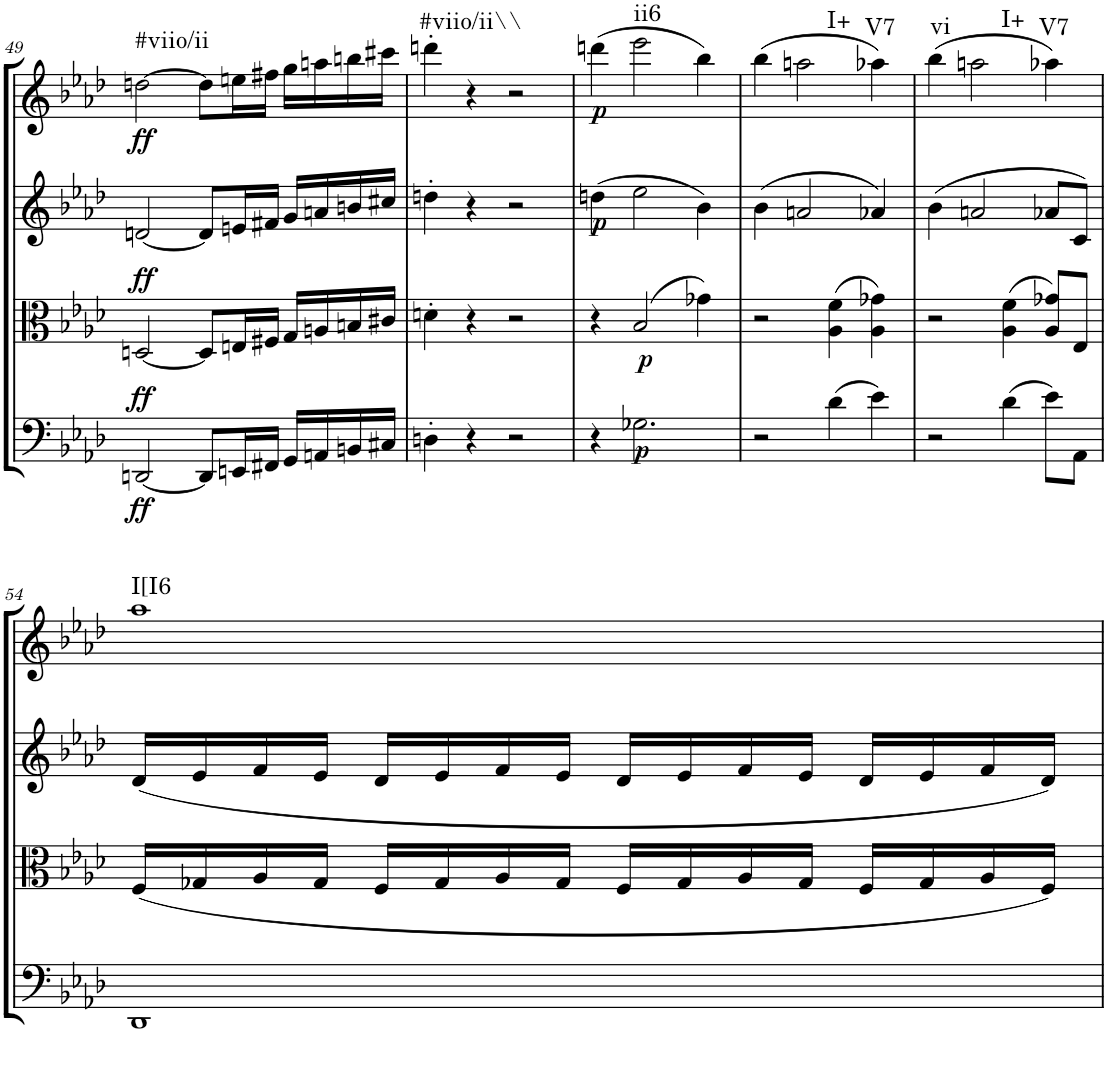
**kern	**dynam	**kern	**dynam	**kern	**dynam	**kern	**dynam	**harte
*part4	*part4	*part3	*part3	*part2	*part2	*part1	*part1	*part1
*staff4	*staff4	*staff3	*staff3	*staff2	*staff2	*staff1	*staff1	*
*I"Cello	*	*I"Viola	*	*I"2nd Violin	*	*I"1st Violin	*	*
*	*	*I'Vla	*	*I'Vln	*	*I'Vln	*	*
!!LO:PB:g=z
*clefF4	*	*clefC3	*	*clefG2	*	*clefG2	*	*
*k[b-e-a-d-]	*	*k[b-e-a-d-]	*	*k[b-e-a-d-]	*	*k[b-e-a-d-]	*	*
*M4/4	*	*M4/4	*	*M4/4	*	*M4/4	*	*
*met(c)	*	*met(c)	*	*met(c)	*	*met(c)	*	*
=49	=49	=49	=49	=49	=49	=49	=49	=49
!	!LO:DY:b	!	!	!	!	!	!	!
!	!LO:DY:n=1:a	!	!LO:DY:a	!	!	!	!LO:DY:b	!LO:H:kt=#viio/ii
[2DDn/	ff ff	[2Dn/	ff	[2dn/	.	[2ddn\	ff	N
8DD/L]	.	8D/L]	.	8d/L]	.	8dd\L]	.	.
16EEn/L	.	16En/L	.	16en/L	.	16een\L	.	.
16FF#X/JJ	.	16F#X/JJ	.	16f#X/JJ	.	16ff#X\JJ	.	.
16GG/LL	.	16G/LL	.	16g/LL	.	16gg\LL	.	.
16AAn/	.	16An/	.	16an/	.	16aan\	.	.
16BBn/	.	16Bn/	.	16bn/	.	16bbn\	.	.
16C#X/JJ	.	16c#X/JJ	.	16cc#X/JJ	.	16ccc#X\JJ	.	.
=50	=50	=50	=50	=50	=50	=50	=50	=50
!	!	!	!	!	!	!	!	!LO:H:kt=#viio/ii\\
4Dn'\	.	4dn'\	.	4ddn'\	.	4dddn'\	.	N
4r	.	4r	.	4r	.	4r	.	.
2r	.	2r	.	2r	.	2r	.	.
=51	=51	=51	=51	=51	=51	=51	=51	=51
!	!	!	!	!	!LO:DY:a	!	!LO:DY:a	!
4r	.	4r	.	(4ddn\	p	(4dddn\	p	.
!	!LO:DY:a	!	!LO:DY:b	!	!	!	!	!LO:H:kt=ii6
2.G-X\	p	(2B-/	p	2ee-\	.	2eee-\	.	N
.	.	4g-X\)	.	4b-\)	.	4bb-\)	.	.
=52	=52	=52	=52	=52	=52	=52	=52	=52
2r	.	2r	.	(4b-\	.	(4bb-\	.	.
!	!	!	!	!	!	!	!	!LO:H:kt=I+
.	.	.	.	2an/	.	2aan\	.	N
(4d-\	.	(4A-\ 4f\	.	.	.	.	.	.
!	!	!	!	!	!	!	!	!LO:H:kt=V7
4e-\)	.	4A-\ 4g-X\)	.	4a-X/)	.	4aa-X\)	.	N
=53	=53	=53	=53	=53	=53	=53	=53	=53
!	!	!	!	!	!	!	!	!LO:H:kt=vi
2r	.	2r	.	(4b-\	.	(4bb-\	.	N
!	!	!	!	!	!	!	!	!LO:H:kt=I+
.	.	.	.	2an/	.	2aan\	.	N
(4d-\	.	(4A-\ 4f\	.	.	.	.	.	.
!	!	!	!	!	!	!	!	!LO:H:kt=V7
8e-\L)	.	8A-/ 8g-X/L)	.	8a-X/L	.	4aa-X\)	.	N
8AA-\J	.	8E-/J	.	8c/J)	.	.	.	.
!!LO:LB:g=z
=54	=54	=54	=54	=54	=54	=54	=54	=54
!	!	!	!	!	!	!	!	!LO:H:kt=I[I6
1DD-	.	(16F/LL	.	(16d-/LL	.	1aa-	.	N
.	.	16G-X/	.	16e-/	.	.	.	.
.	.	16A-/	.	16f/	.	.	.	.
.	.	16G-/JJ	.	16e-/JJ	.	.	.	.
.	.	16F/LL	.	16d-/LL	.	.	.	.
.	.	16G-/	.	16e-/	.	.	.	.
.	.	16A-/	.	16f/	.	.	.	.
.	.	16G-/JJ	.	16e-/JJ	.	.	.	.
.	.	16F/LL	.	16d-/LL	.	.	.	.
.	.	16G-/	.	16e-/	.	.	.	.
.	.	16A-/	.	16f/	.	.	.	.
.	.	16G-/JJ	.	16e-/JJ	.	.	.	.
.	.	16F/LL	.	16d-/LL	.	.	.	.
.	.	16G-/	.	16e-/	.	.	.	.
.	.	16A-/	.	16f/	.	.	.	.
.	.	16F/JJ)	.	16d-/JJ)	.	.	.	.
=	=	=	=	=	=	=	=	=
*-	*-	*-	*-	*-	*-	*-	*-	*-
